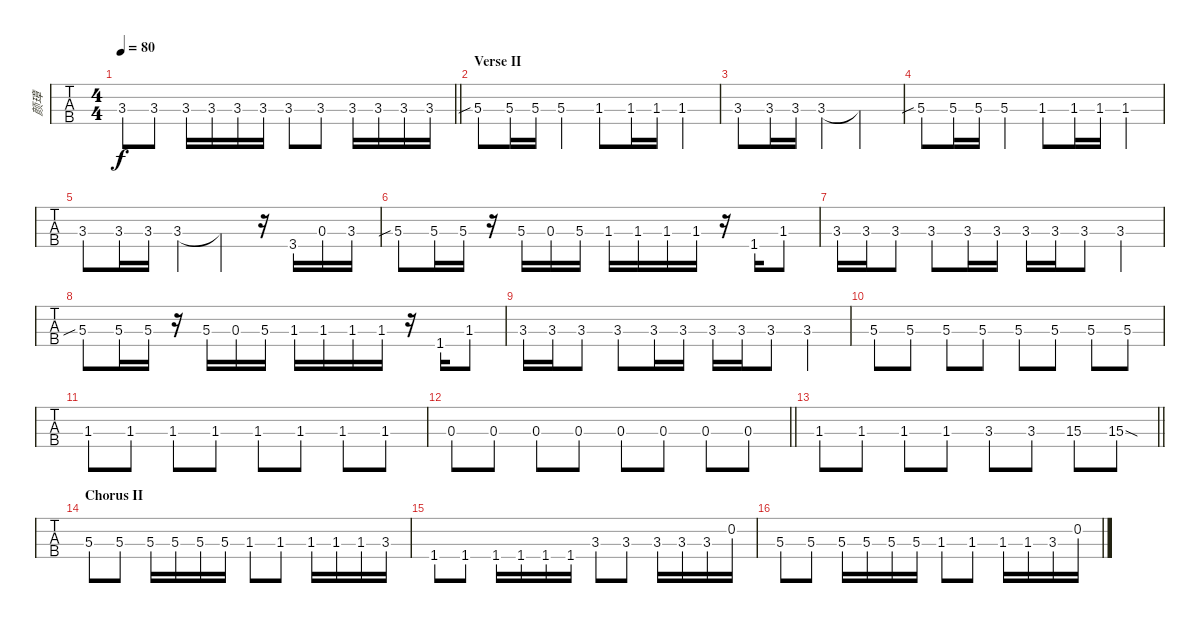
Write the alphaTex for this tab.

\track ("颜璋" "颜璋") {instrument electricbassfinger}
\staff {tabs}
\tuning (G2 D2 A1 E1) {hide}
\ts (4 4)
\tempo 80
\clef f4
\barLineRight lightlight
\ks f
3.3.8{dy f} 3.3.8 3.3.16 3.3.16 3.3.16 3.3.16 3.3.8 3.3.8 3.3.16 3.3.16 3.3.16 3.3.16 |
\section ("" "Verse II")
5.3{sib}.8 5.3.16 5.3.16 5.3.4 1.3.8 1.3.16 1.3.16 1.3.4 |
3.3.8 3.3.16 3.3.16 3.3.4 3.3{t}.2 |
5.3{sib}.8 5.3.16 5.3.16 5.3.4 1.3.8 1.3.16 1.3.16 1.3.4 |
3.3.8 3.3.16 3.3.16 3.3.4 3.3{t}.4 r.16 3.4.16 0.3.16 3.3.16 |
5.3{sib}.8 5.3.16 5.3.16 r.16 5.3.16 0.3.16 5.3.16 1.3.16 1.3.16 1.3.16 1.3.16 r.16 1.4.16 1.3.8 |
3.3.16 3.3.16 3.3.8 3.3.8 3.3.16 3.3.16 3.3.16 3.3.16 3.3.8 3.3.4 |
5.3{sib}.8 5.3.16 5.3.16 r.16 5.3.16 0.3.16 5.3.16 1.3.16 1.3.16 1.3.16 1.3.16 r.16 1.4.16 1.3.8 |
3.3.16 3.3.16 3.3.8 3.3.8 3.3.16 3.3.16 3.3.16 3.3.16 3.3.8 3.3.4 |
5.3.8 5.3.8 5.3.8 5.3.8 5.3.8 5.3.8 5.3.8 5.3.8 |
1.3.8 1.3.8 1.3.8 1.3.8 1.3.8 1.3.8 1.3.8 1.3.8 |
\barLineRight lightlight
0.3.8 0.3.8 0.3.8 0.3.8 0.3.8 0.3.8 0.3.8 0.3.8 |
\section ("" "")
\barLineRight lightlight
1.3.8 1.3.8 1.3.8 1.3.8 3.3.8 3.3.8 15.3.8 15.3{sod}.8 |
\section ("" "Chorus II")
5.3.8 5.3.8 5.3.16 5.3.16 5.3.16 5.3.16 1.3.8 1.3.8 1.3.16 1.3.16 1.3.16 3.3.16 |
1.4.8 1.4.8 1.4.16 1.4.16 1.4.16 1.4.16 3.3.8 3.3.8 3.3.16 3.3.16 3.3.16 0.2.16 |
5.3.8 5.3.8 5.3.16 5.3.16 5.3.16 5.3.16 1.3.8 1.3.8 1.3.16 1.3.16 3.3.16 0.2.16
